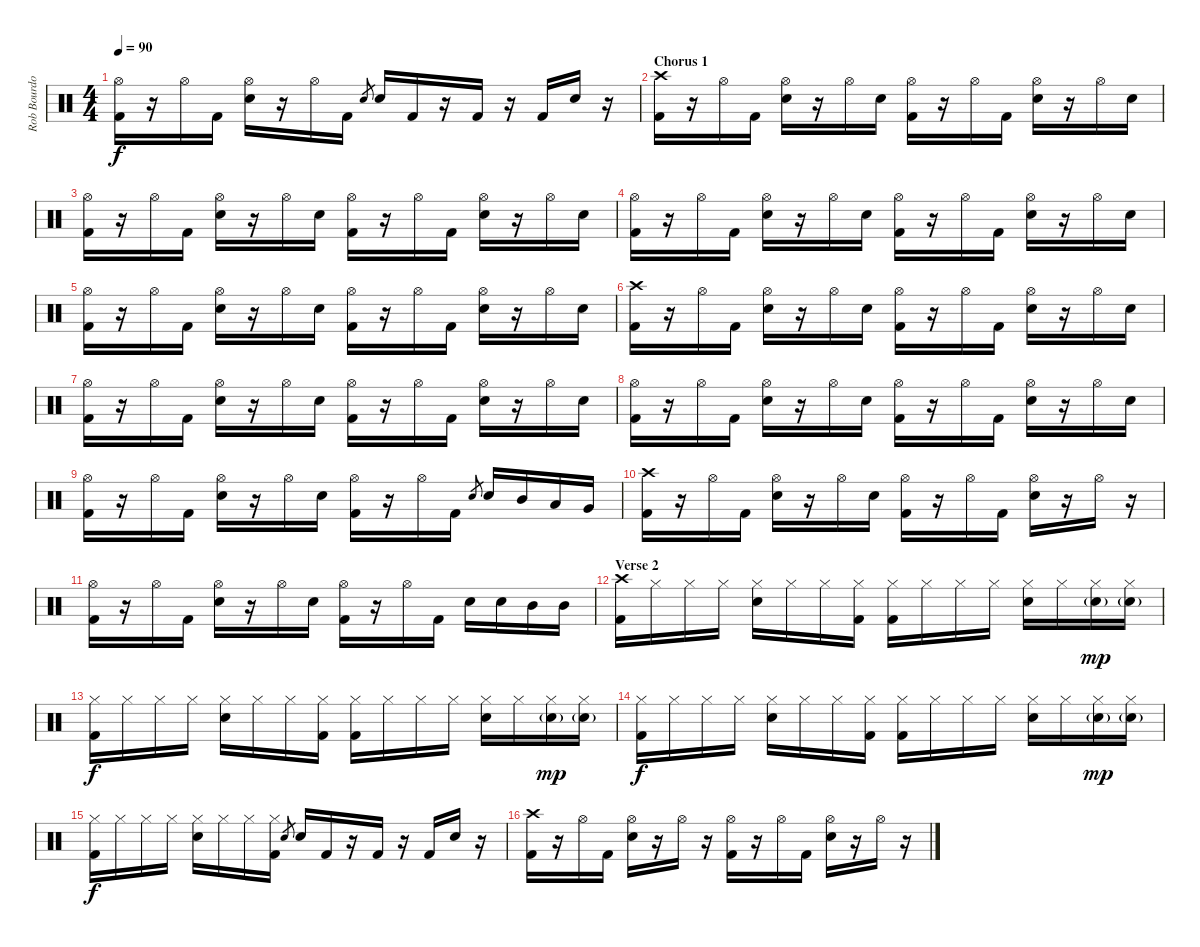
\track ("Rob Bourdon (Drums)" "Rob Bourdo") {instrument percussion}
\staff {score}
\articulation defaults
\ts (4 4)
\tempo 90
\clef neutral
\ks c
("Hi-Hat (open)" "Kick (hit) 2").16{dy f} r.16 "Hi-Hat (open)".16 "Kick (hit) 2".16 ("Hi-Hat (open)" "Electric Snare (hit)").16 r.16 "Hi-Hat (open)".16 "Kick (hit) 2".16 "Electric Snare (hit)".8{gr} "Electric Snare (hit)".16 "Kick (hit) 2".16 r.16 "Kick (hit) 2".16 r.16 "Kick (hit) 2".16 "Electric Snare (hit)".16 r.16 |
\section ("" "Chorus 1")
("Crash high (hit)" "Kick (hit) 2").16 r.16 "Hi-Hat (open)".16 "Kick (hit) 2".16 ("Hi-Hat (open)" "Electric Snare (hit)").16 r.16 "Hi-Hat (open)".16 "Electric Snare (hit)".16 ("Hi-Hat (open)" "Kick (hit) 2").16 r.16 "Hi-Hat (open)".16 "Kick (hit) 2".16 ("Hi-Hat (open)" "Electric Snare (hit)").16 r.16 "Hi-Hat (open)".16 "Electric Snare (hit)".16 |
("Hi-Hat (open)" "Kick (hit) 2").16 r.16 "Hi-Hat (open)".16 "Kick (hit) 2".16 ("Hi-Hat (open)" "Electric Snare (hit)").16 r.16 "Hi-Hat (open)".16 "Electric Snare (hit)".16 ("Hi-Hat (open)" "Kick (hit) 2").16 r.16 "Hi-Hat (open)".16 "Kick (hit) 2".16 ("Hi-Hat (open)" "Electric Snare (hit)").16 r.16 "Hi-Hat (open)".16 "Electric Snare (hit)".16 |
("Hi-Hat (open)" "Kick (hit) 2").16 r.16 "Hi-Hat (open)".16 "Kick (hit) 2".16 ("Hi-Hat (open)" "Electric Snare (hit)").16 r.16 "Hi-Hat (open)".16 "Electric Snare (hit)".16 ("Hi-Hat (open)" "Kick (hit) 2").16 r.16 "Hi-Hat (open)".16 "Kick (hit) 2".16 ("Hi-Hat (open)" "Electric Snare (hit)").16 r.16 "Hi-Hat (open)".16 "Electric Snare (hit)".16 |
("Hi-Hat (open)" "Kick (hit) 2").16 r.16 "Hi-Hat (open)".16 "Kick (hit) 2".16 ("Hi-Hat (open)" "Electric Snare (hit)").16 r.16 "Hi-Hat (open)".16 "Electric Snare (hit)".16 ("Hi-Hat (open)" "Kick (hit) 2").16 r.16 "Hi-Hat (open)".16 "Kick (hit) 2".16 ("Hi-Hat (open)" "Electric Snare (hit)").16 r.16 "Hi-Hat (open)".16 "Electric Snare (hit)".16 |
("Crash high (hit)" "Kick (hit) 2").16 r.16 "Hi-Hat (open)".16 "Kick (hit) 2".16 ("Hi-Hat (open)" "Electric Snare (hit)").16 r.16 "Hi-Hat (open)".16 "Electric Snare (hit)".16 ("Hi-Hat (open)" "Kick (hit) 2").16 r.16 "Hi-Hat (open)".16 "Kick (hit) 2".16 ("Hi-Hat (open)" "Electric Snare (hit)").16 r.16 "Hi-Hat (open)".16 "Electric Snare (hit)".16 |
("Hi-Hat (open)" "Kick (hit) 2").16 r.16 "Hi-Hat (open)".16 "Kick (hit) 2".16 ("Hi-Hat (open)" "Electric Snare (hit)").16 r.16 "Hi-Hat (open)".16 "Electric Snare (hit)".16 ("Hi-Hat (open)" "Kick (hit) 2").16 r.16 "Hi-Hat (open)".16 "Kick (hit) 2".16 ("Hi-Hat (open)" "Electric Snare (hit)").16 r.16 "Hi-Hat (open)".16 "Electric Snare (hit)".16 |
("Hi-Hat (open)" "Kick (hit) 2").16 r.16 "Hi-Hat (open)".16 "Kick (hit) 2".16 ("Hi-Hat (open)" "Electric Snare (hit)").16 r.16 "Hi-Hat (open)".16 "Electric Snare (hit)".16 ("Hi-Hat (open)" "Kick (hit) 2").16 r.16 "Hi-Hat (open)".16 "Kick (hit) 2".16 ("Hi-Hat (open)" "Electric Snare (hit)").16 r.16 "Hi-Hat (open)".16 "Electric Snare (hit)".16 |
("Hi-Hat (open)" "Kick (hit) 2").16 r.16 "Hi-Hat (open)".16 "Kick (hit) 2".16 ("Hi-Hat (open)" "Electric Snare (hit)").16 r.16 "Hi-Hat (open)".16 "Electric Snare (hit)".16 ("Hi-Hat (open)" "Kick (hit) 2").16 r.16 "Hi-Hat (open)".16 "Kick (hit) 2".16 "Electric Snare (hit)".8{gr} "Electric Snare (hit)".16 "Mid Tom (hit)".16 "Low Tom (hit)".16 "Very Low Tom (hit)".16 |
("Crash high (hit)" "Kick (hit) 2").16 r.16 "Hi-Hat (open)".16 "Kick (hit) 2".16 ("Hi-Hat (open)" "Electric Snare (hit)").16 r.16 "Hi-Hat (open)".16 "Electric Snare (hit)".16 ("Hi-Hat (open)" "Kick (hit) 2").16 r.16 "Hi-Hat (open)".16 "Kick (hit) 2".16 ("Hi-Hat (open)" "Electric Snare (hit)").16 r.16 "Hi-Hat (open)".16 r.16 |
("Hi-Hat (open)" "Kick (hit) 2").16 r.16 "Hi-Hat (open)".16 "Kick (hit) 2".16 ("Hi-Hat (open)" "Electric Snare (hit)").16 r.16 "Hi-Hat (open)".16 "Electric Snare (hit)".16 ("Hi-Hat (open)" "Kick (hit) 2").16 r.16 "Hi-Hat (open)".16 "Kick (hit) 2".16 "Electric Snare (hit)".16 "Electric Snare (hit)".16 "Mid Tom (hit)".16 "Mid Tom (hit)".16 |
\section ("" "Verse 2")
("Crash high (hit)" "Kick (hit) 2").16 "Hi-Hat (closed)".16 "Hi-Hat (closed)".16 "Hi-Hat (closed)".16 ("Hi-Hat (closed)" "Hand Clap (hit)").16 "Hi-Hat (closed)".16 "Hi-Hat (closed)".16 ("Hi-Hat (closed)" "Kick (hit) 2").16 ("Hi-Hat (closed)" "Kick (hit) 2").16 "Hi-Hat (closed)".16 "Hi-Hat (closed)".16 "Hi-Hat (closed)".16 ("Hi-Hat (closed)" "Hand Clap (hit)").16 "Hi-Hat (closed)".16 ("Hi-Hat (closed)" "Hand Clap (hit)"{g}).16{dy mp} ("Hi-Hat (closed)" "Hand Clap (hit)"{g}).16 |
("Hi-Hat (closed)" "Kick (hit) 2").16{dy f} "Hi-Hat (closed)".16 "Hi-Hat (closed)".16 "Hi-Hat (closed)".16 ("Hi-Hat (closed)" "Hand Clap (hit)").16 "Hi-Hat (closed)".16 "Hi-Hat (closed)".16 ("Hi-Hat (closed)" "Kick (hit) 2").16 ("Hi-Hat (closed)" "Kick (hit) 2").16 "Hi-Hat (closed)".16 "Hi-Hat (closed)".16 "Hi-Hat (closed)".16 ("Hi-Hat (closed)" "Hand Clap (hit)").16 "Hi-Hat (closed)".16 ("Hi-Hat (closed)" "Hand Clap (hit)"{g}).16{dy mp} ("Hi-Hat (closed)" "Hand Clap (hit)"{g}).16 |
("Hi-Hat (closed)" "Kick (hit) 2").16{dy f} "Hi-Hat (closed)".16 "Hi-Hat (closed)".16 "Hi-Hat (closed)".16 ("Hi-Hat (closed)" "Hand Clap (hit)").16 "Hi-Hat (closed)".16 "Hi-Hat (closed)".16 ("Hi-Hat (closed)" "Kick (hit) 2").16 ("Hi-Hat (closed)" "Kick (hit) 2").16 "Hi-Hat (closed)".16 "Hi-Hat (closed)".16 "Hi-Hat (closed)".16 ("Hi-Hat (closed)" "Hand Clap (hit)").16 "Hi-Hat (closed)".16 ("Hi-Hat (closed)" "Hand Clap (hit)"{g}).16{dy mp} ("Hi-Hat (closed)" "Hand Clap (hit)"{g}).16 |
("Hi-Hat (closed)" "Kick (hit) 2").16{dy f} "Hi-Hat (closed)".16 "Hi-Hat (closed)".16 "Hi-Hat (closed)".16 ("Hi-Hat (closed)" "Hand Clap (hit)").16 "Hi-Hat (closed)".16 "Hi-Hat (closed)".16 ("Hi-Hat (closed)" "Kick (hit) 2").16 "Electric Snare (hit)".8{gr} "Electric Snare (hit)".16 "Kick (hit) 2".16 r.16 "Kick (hit) 2".16 r.16 "Kick (hit) 2".16 "Electric Snare (hit)".16 r.16 |
("Crash high (hit)" "Kick (hit) 2").16 r.16 "Hi-Hat (open)".16 "Kick (hit) 2".16 ("Hi-Hat (open)" "Electric Snare (hit)").16 r.16 "Hi-Hat (open)".16 r.16 ("Hi-Hat (open)" "Kick (hit) 2").16 r.16 "Hi-Hat (open)".16 "Kick (hit) 2".16 ("Hi-Hat (open)" "Electric Snare (hit)").16 r.16 "Hi-Hat (open)".16 r.16
